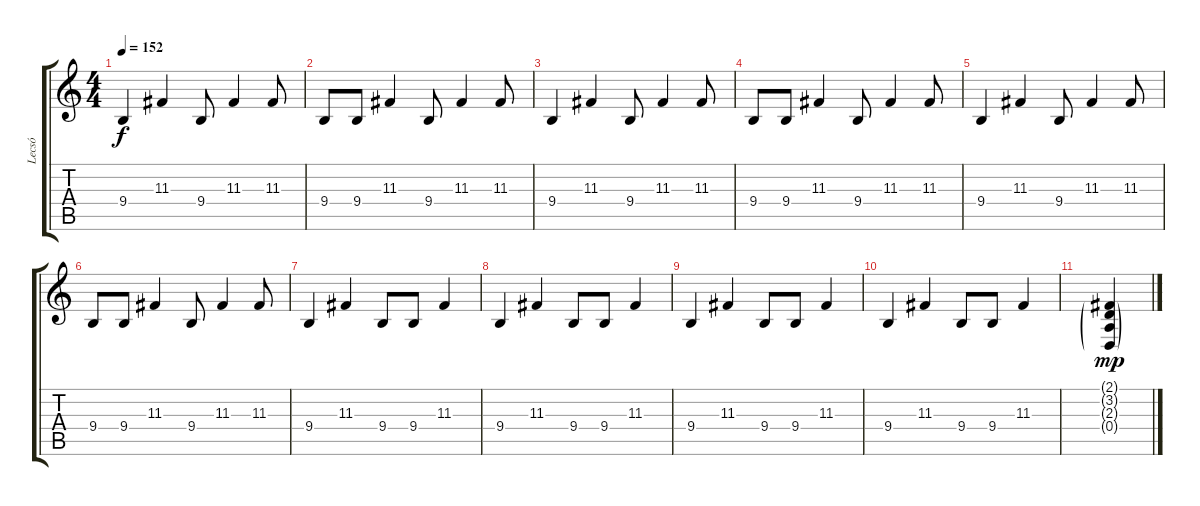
\track ("Lecsó" "Lecsó") {instrument stringensemble1}
\staff {score tabs}
\tuning (E4 B3 G3 D3 A2 E2) {hide}
\ts (4 4)
\tempo 152
\clef g2
\ks c
9.4.4{dy f} 11.3.4 9.4.8 11.3.4 11.3.8 |
9.4.8 9.4.8 11.3.4 9.4.8 11.3.4 11.3.8 |
9.4.4 11.3.4 9.4.8 11.3.4 11.3.8 |
9.4.8 9.4.8 11.3.4 9.4.8 11.3.4 11.3.8 |
9.4.4 11.3.4 9.4.8 11.3.4 11.3.8 |
9.4.8 9.4.8 11.3.4 9.4.8 11.3.4 11.3.8 |
9.4.4 11.3.4 9.4.8 9.4.8 11.3.4 |
9.4.4 11.3.4 9.4.8 9.4.8 11.3.4 |
9.4.4 11.3.4 9.4.8 9.4.8 11.3.4 |
9.4.4 11.3.4 9.4.8 9.4.8 11.3.4 |
(2.1{g} 3.2{g} 2.3{g} 0.4{g}).4{dy mp}
